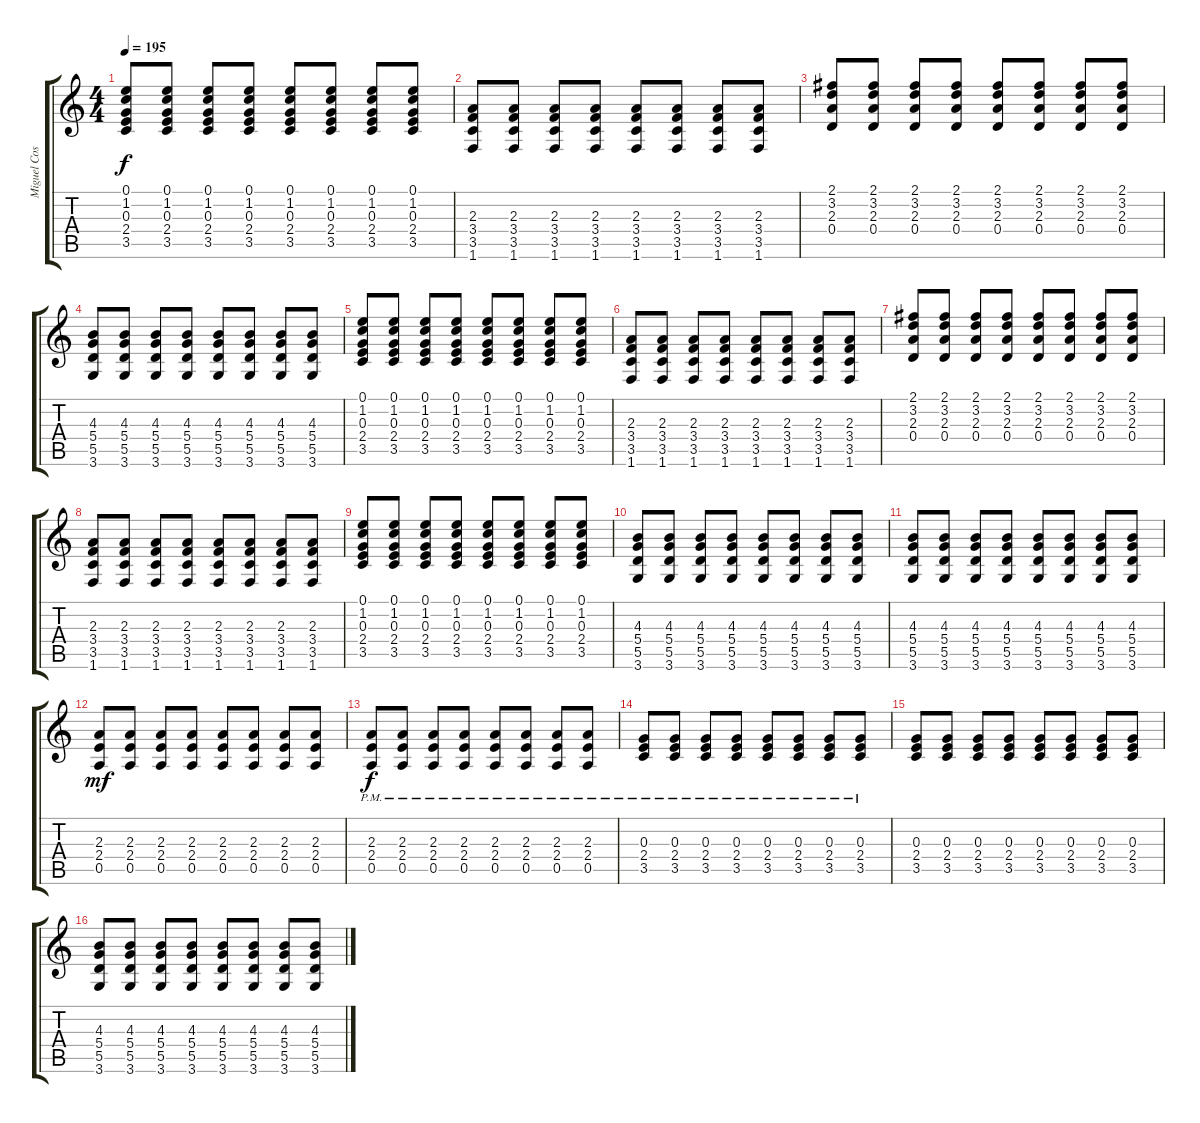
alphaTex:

\track ("Miguel Costas" "Miguel Cos") {instrument overdrivenguitar}
\staff {score tabs}
\tuning (E4 B3 G3 D3 A2 E2) {hide}
\ts (4 4)
\tempo 195
\clef g2
\ks c
(0.1 1.2 0.3 2.4 3.5).8{dy f} (0.1 1.2 0.3 2.4 3.5).8 (0.1 1.2 0.3 2.4 3.5).8 (0.1 1.2 0.3 2.4 3.5).8 (0.1 1.2 0.3 2.4 3.5).8 (0.1 1.2 0.3 2.4 3.5).8 (0.1 1.2 0.3 2.4 3.5).8 (0.1 1.2 0.3 2.4 3.5).8 |
(2.3 3.4 3.5 1.6).8 (2.3 3.4 3.5 1.6).8 (2.3 3.4 3.5 1.6).8 (2.3 3.4 3.5 1.6).8 (2.3 3.4 3.5 1.6).8 (2.3 3.4 3.5 1.6).8 (2.3 3.4 3.5 1.6).8 (2.3 3.4 3.5 1.6).8 |
(2.1 3.2 2.3 0.4).8 (2.1 3.2 2.3 0.4).8 (2.1 3.2 2.3 0.4).8 (2.1 3.2 2.3 0.4).8 (2.1 3.2 2.3 0.4).8 (2.1 3.2 2.3 0.4).8 (2.1 3.2 2.3 0.4).8 (2.1 3.2 2.3 0.4).8 |
(4.3 5.4 5.5 3.6).8 (4.3 5.4 5.5 3.6).8 (4.3 5.4 5.5 3.6).8 (4.3 5.4 5.5 3.6).8 (4.3 5.4 5.5 3.6).8 (4.3 5.4 5.5 3.6).8 (4.3 5.4 5.5 3.6).8 (4.3 5.4 5.5 3.6).8 |
(0.1 1.2 0.3 2.4 3.5).8 (0.1 1.2 0.3 2.4 3.5).8 (0.1 1.2 0.3 2.4 3.5).8 (0.1 1.2 0.3 2.4 3.5).8 (0.1 1.2 0.3 2.4 3.5).8 (0.1 1.2 0.3 2.4 3.5).8 (0.1 1.2 0.3 2.4 3.5).8 (0.1 1.2 0.3 2.4 3.5).8 |
(2.3 3.4 3.5 1.6).8 (2.3 3.4 3.5 1.6).8 (2.3 3.4 3.5 1.6).8 (2.3 3.4 3.5 1.6).8 (2.3 3.4 3.5 1.6).8 (2.3 3.4 3.5 1.6).8 (2.3 3.4 3.5 1.6).8 (2.3 3.4 3.5 1.6).8 |
(2.1 3.2 2.3 0.4).8 (2.1 3.2 2.3 0.4).8 (2.1 3.2 2.3 0.4).8 (2.1 3.2 2.3 0.4).8 (2.1 3.2 2.3 0.4).8 (2.1 3.2 2.3 0.4).8 (2.1 3.2 2.3 0.4).8 (2.1 3.2 2.3 0.4).8 |
(2.3 3.4 3.5 1.6).8 (2.3 3.4 3.5 1.6).8 (2.3 3.4 3.5 1.6).8 (2.3 3.4 3.5 1.6).8 (2.3 3.4 3.5 1.6).8 (2.3 3.4 3.5 1.6).8 (2.3 3.4 3.5 1.6).8 (2.3 3.4 3.5 1.6).8 |
(0.1 1.2 0.3 2.4 3.5).8 (0.1 1.2 0.3 2.4 3.5).8 (0.1 1.2 0.3 2.4 3.5).8 (0.1 1.2 0.3 2.4 3.5).8 (0.1 1.2 0.3 2.4 3.5).8 (0.1 1.2 0.3 2.4 3.5).8 (0.1 1.2 0.3 2.4 3.5).8 (0.1 1.2 0.3 2.4 3.5).8 |
(4.3 5.4 5.5 3.6).8 (4.3 5.4 5.5 3.6).8 (4.3 5.4 5.5 3.6).8 (4.3 5.4 5.5 3.6).8 (4.3 5.4 5.5 3.6).8 (4.3 5.4 5.5 3.6).8 (4.3 5.4 5.5 3.6).8 (4.3 5.4 5.5 3.6).8 |
(4.3 5.4 5.5 3.6).8 (4.3 5.4 5.5 3.6).8 (4.3 5.4 5.5 3.6).8 (4.3 5.4 5.5 3.6).8 (4.3 5.4 5.5 3.6).8 (4.3 5.4 5.5 3.6).8 (4.3 5.4 5.5 3.6).8 (4.3 5.4 5.5 3.6).8 |
(2.3 2.4 0.5).8{dy mf} (2.3 2.4 0.5).8 (2.3 2.4 0.5).8 (2.3 2.4 0.5).8 (2.3 2.4 0.5).8 (2.3 2.4 0.5).8 (2.3 2.4 0.5).8 (2.3 2.4 0.5).8 |
(2.3{pm} 2.4{pm} 0.5{pm}).8{dy f} (2.3{pm} 2.4{pm} 0.5{pm}).8 (2.3{pm} 2.4{pm} 0.5{pm}).8 (2.3{pm} 2.4{pm} 0.5{pm}).8 (2.3{pm} 2.4{pm} 0.5{pm}).8 (2.3{pm} 2.4{pm} 0.5{pm}).8 (2.3{pm} 2.4{pm} 0.5{pm}).8 (2.3{pm} 2.4{pm} 0.5{pm}).8 |
(0.3{pm} 2.4{pm} 3.5{pm}).8 (0.3{pm} 2.4{pm} 3.5{pm}).8 (0.3{pm} 2.4{pm} 3.5{pm}).8 (0.3{pm} 2.4{pm} 3.5{pm}).8 (0.3{pm} 2.4{pm} 3.5{pm}).8 (0.3{pm} 2.4{pm} 3.5{pm}).8 (0.3{pm} 2.4{pm} 3.5{pm}).8 (0.3{pm} 2.4{pm} 3.5{pm}).8 |
(0.3 2.4 3.5).8 (0.3 2.4 3.5).8 (0.3 2.4 3.5).8 (0.3 2.4 3.5).8 (0.3 2.4 3.5).8 (0.3 2.4 3.5).8 (0.3 2.4 3.5).8 (0.3 2.4 3.5).8 |
(4.3 5.4 5.5 3.6).8 (4.3 5.4 5.5 3.6).8 (4.3 5.4 5.5 3.6).8 (4.3 5.4 5.5 3.6).8 (4.3 5.4 5.5 3.6).8 (4.3 5.4 5.5 3.6).8 (4.3 5.4 5.5 3.6).8 (4.3 5.4 5.5 3.6).8
